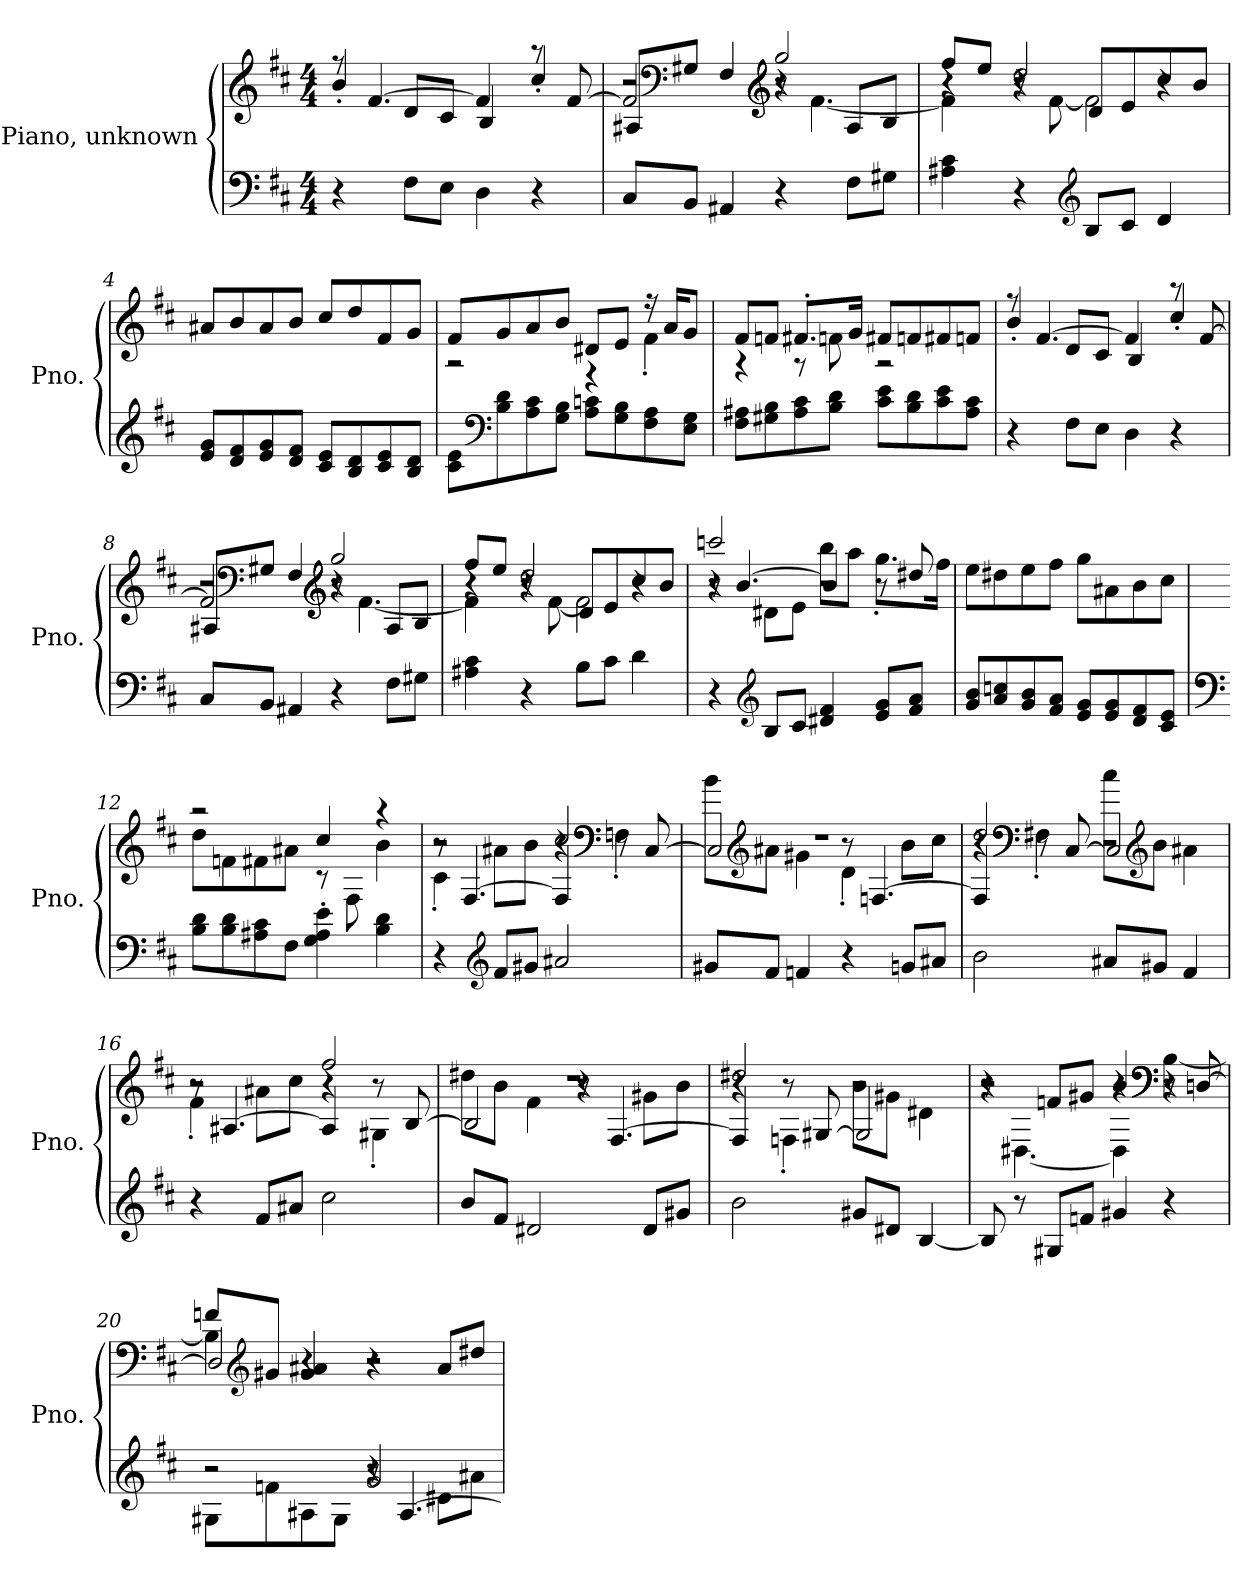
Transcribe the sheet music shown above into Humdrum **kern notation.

**kern	**kern
*part1	*part1
*staff2	*staff1
*I"Piano, unknown	*
*I'Pno.	*
*clefF4	*clefG2
*k[f#c#]	*k[f#c#]
*M4/4	*M4/4
*MM120	*MM120
=1	=1
*	*^
4r	8r	4b'/
.	[4.f#/	.
8F#\L	.	8d/L
8E\J	.	8c#/J
4D\	4f#/]	4B/
4r	8r	4cc#'/
.	[8f#/	.
=2	=2	=2
*	*	*^
8C#/L	2f#/]	2r	8A#X/L
*	*clefF4	*	*
8BB/J	.	.	8G#X/J
4AA#X/	.	.	4F#/
*	*clefG2	*	*
4r	2gg/	8r	4r
.	.	[4.f#\	.
8F#\L	.	.	8A#/L
8G#X\J	.	.	8B/J
=3	=3	=3	=3
4A#X\ 4c#\	4r	4f#\]	8ff#/L
.	.	.	8ee/J
4r	2dd/	8r	4r
.	.	[8f#\	.
*clefG2	*	*	*
8B/L	.	2f#\]	8d/L
8c#/J	.	.	8e/
4d/	4r	.	8cc#/
.	.	.	8b/J
*	*v	*v	*v
=4	=4
8e/ 8g/L	8a#X/L
8d/ 8f#/	8b/
8e/ 8g/	8a#/
8d/ 8f#/J	8b/J
8c#/ 8e/L	8cc#/L
8B/ 8d/	8dd/
8c#/ 8e/	8f#/
8B/ 8d/J	8g/J
!!LO:LB:g=z
=5	=5
*	*^
8c#\ 8e\L	8f#/L	2r
*clefF4	*	*
8B\ 8d\	8g/	.
8A\ 8c#\	8a/	.
8G\ 8B\J	8b/J	.
8A\ 8cn\L	8d#X/L	4r
8G\ 8B\	8e/J	.
8F#\ 8A\	16r	4f#'\
.	16a/KL	.
8E\ 8G\J	8g/J	.
=6	=6	=6
8F#\ 8A#X\L	8f#/L	4r
8G#X\ 8B\	8fn/J	.
8A#\ 8c#\	8.f#X'/L	8r
8B\ 8d\J	.	8fn\
.	16g/Jk	.
8c#\ 8e\L	8f#X/L	2r
8B\ 8d\	8fn/	.
8c#\ 8e\	8f#X/	.
8A#\ 8c#\J	8fn/J	.
=7	=7	=7
4r	8r	4b'/
.	[4.f#/	.
8F#\L	.	8d/L
8E\J	.	8c#/J
4D\	4f#/]	4B/
4r	8r	4cc#'/
.	[8f#/	.
!!LO:LB:g=z
=8	=8	=8
*	*	*^
8C#/L	2f#/]	2r	8A#X/L
*	*clefF4	*	*
8BB/J	.	.	8G#X/J
4AA#X/	.	.	4F#/
*	*clefG2	*	*
4r	2gg/	8r	4r
.	.	[4.f#\	.
8F#\L	.	.	8A#/L
8G#X\J	.	.	8B/J
=9	=9	=9	=9
4A#X\ 4c#\	4r	4f#\]	8ff#/L
.	.	.	8ee/J
4r	2dd/	8r	4r
.	.	[8f#\	.
8B\L	.	2f#\]	8d/L
8c#\J	.	.	8e/
4d\	4r	.	8cc#/
.	.	.	8b/J
=10	=10	=10	=10
4r	2cccn/	4r	8r
.	.	.	[4.b/
*clefG2	*	*	*
8B/L	.	8d#X\L	.
8c#/J	.	8e\J	.
4d#X/ 4f#/	2r	8bb\L	4b/]
.	.	8aa\J	.
8e/ 8g/L	.	8.gg'\L	8r
8f#/ 8a/J	.	.	8dd#X/
.	.	16ff#\Jk	.
*	*v	*v	*v
!!LO:LB:g=z
=11	=11
8g/ 8b/L	8ee\L
8a/ 8ccn/	8dd#X\
8g/ 8b/	8ee\
8f#/ 8a/J	8ff#\J
8e/ 8g/L	8gg\L
8e/ 8g/	8a#X\
8d/ 8f#/	8b\
8c#/ 8e/J	8cc#\J
=12	=12
*clefF4	*
*	*^
8B\ 8d\L	2r	8dd\L
8B\ 8d\	.	8fn\
8A#X\ 8c#\	.	8f#X\
8F#\J	.	8a#X\J
4G\' 4A#\' 4e\'	4cc#/	8r
.	.	8F#\
4B\ 4d\	4r	4b\
=13	=13	=13
*	*	*^
4r	2r	4c#'\	8r
.	.	.	[4.F#/
*clefG2	*	*	*
8f#/L	.	8a#X\L	.
8g#X/J	.	8b\J	.
2a#X/	2cc#/	4r	4F#/]
*	*clefF4	*	*
.	.	4Fn'\	8r
.	.	.	[8C#/
!!LO:LB:g=z	!!	!!
=14	=14	=14	=14
8g#X/L	1r	8b\L	2C#/]
*	*clefG2	*	*
8f#/J	.	8a#X\J	.
4fn/	.	4g#X\	.
4r	.	4d'\	8r
.	.	.	[4.Fn/
8gn/L	.	8b\L	.
8a#X/J	.	8cc#\J	.
=15	=15	=15	=15
2b\	2dd/	4r	4F/]
*	*clefF4	*	*
.	.	4F#X'\	8r
.	.	.	[8C#/
8a#X/L	2r	8cc#\L	2C#/]
*	*clefG2	*	*
8g#X/J	.	8b\J	.
4f#/	.	4a#X\	.
=16	=16	=16	=16
4r	2r	4f#'\	8r
.	.	.	[4.A#X/
8f#/L	.	8a#X\L	.
8a#X/J	.	8cc#\J	.
2cc#\	2ff#/	4r	4A#/]
.	.	4G#X'\	8r
.	.	.	[8B/
!!LO:LB:g=z	!!	!!
=17	=17	=17	=17
8b/L	1r	8dd#X\L	2B/]
8f#/J	.	8b\J	.
2d#X/	.	4f#\	.
.	.	4r	8r
.	.	.	[4.F#/
8d#/L	.	8g#X\L	.
8g#X/J	.	8b\J	.
=18	=18	=18	=18
2b\	2dd#X/	4r	4F#/]
.	.	4Fn'\	8r
.	.	.	[8G#X/
8g#X/L	2r	8b\L	2G#/]
8d#X/J	.	8g#X\J	.
[4B/	.	4d#X\	.
=19	=19	=19	=19
8B/]	4r	8r	2r
8r	.	[4.D#X\	.
8G#X/L	8fn/L	.	.
8fn/J	8g#X/J	.	.
4g#X/	4b/	4D#\]	4r
*	*clefF4	*	*
4r	4r	[4B\	8r
.	.	.	[8Dn/
!!LO:PB:g=z	!!	!!
=20	=20	=20	=20
*^	*	*	*
*	*^	*	*	*
2r	8G#X\L	2r	8fn/L	4B\]	2D/]
*	*	*	*clefG2	*	*
.	8fn\	.	8g#X/J	.	.
.	8A#X\	.	4g#/ 4a#X/	4r	.
.	8G#\J	.	.	.	.
2g/	4r	8r	4r	2r	2r
.	.	[4.A#/	.	.	.
.	8d#X\L	.	8a#/L	.	.
.	8a#X\J	.	8dd#X/J	.	.
*v	*v	*v	*	*	*
*	*v	*v	*v
=	=
*-	*-
